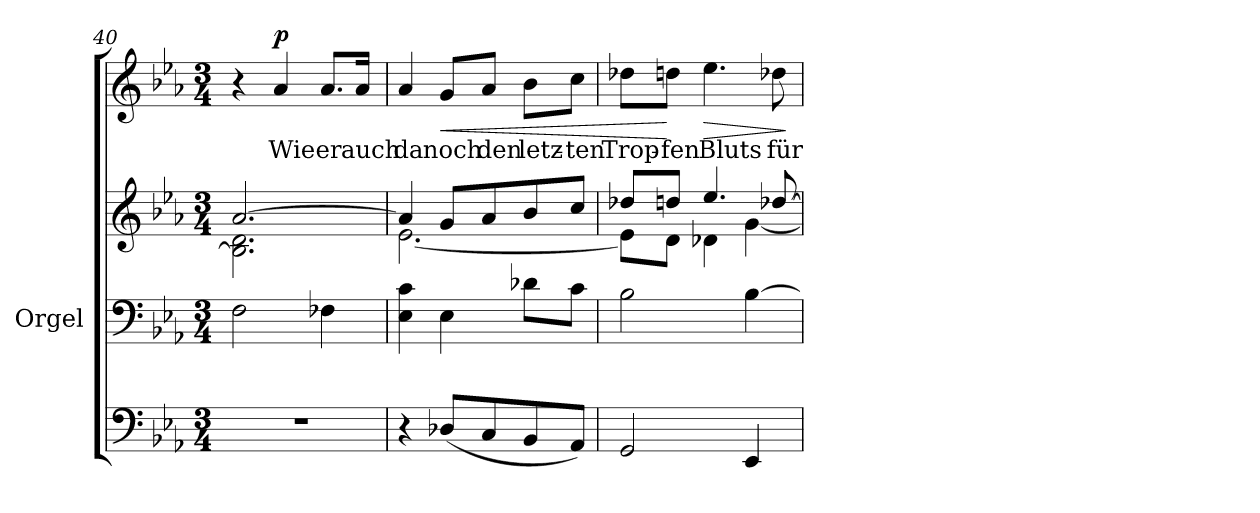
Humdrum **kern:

**kern	**kern	**kern	**kern	**text	**dynam
*part3	*part2	*part2	*part1	*part1	*part1
*staff4	*staff3	*staff2	*staff1	*staff1	*staff1
*	*I"Orgel	*	*	*	*
*	*I'Org.	*	*	*	*
*clefF4	*clefF4	*clefG2	*clefG2	*	*
*k[b-e-a-]	*k[b-e-a-]	*k[b-e-a-]	*k[b-e-a-]	*	*
*E-:	*E-:	*E-:	*E-:	*	*
*M3/4	*M3/4	*M3/4	*M3/4	*	*
=40	=40	=40	=40	=40	=40
*	*	*^	*	*	*
2.r	2F\	[>2.a-/	2.B\] 2.d\	4r	.	.
!	!	!	!	!	!LO:LY:b	!LO:DY:a
.	.	.	.	4a-/	Wie	p
!	!	!	!	!	!LO:LY:b	!
.	4F-X\	.	.	8.a-/L	er	.
!	!	!	!	!	!LO:LY:b	!
.	.	.	.	16a-/Jk	auch	.
=41	=41	=41	=41	=41	=41	=41
!	!	!	!	!	!LO:LY:b	!
4r	4E-\ 4c\	4a-/]	[<2.e-\	4a-/	da	.
!	!	!	!	!	!LO:LY:b	!LO:HP:b
(<8D-X/L	4E-\	8g/L	.	8g/L	noch	<
!	!	!	!	!	!LO:LY:b	!
8C/	.	8a-/	.	8a-/J	den	.
!	!	!	!	!	!LO:LY:b	!
8BB-/	8d-X\L	8b-/	.	8b-\L	letz-	.
!	!	!	!	!	!LO:LY:b	!
8AA-/J)	8c\J	8cc/J	.	8cc\J	-ten	.
!!LO:PB:g=z
=42	=42	=42	=42	=42	=42	=42
!	!	!	!	!	!LO:LY:b	!
2GG/	2B-\	8dd-X/L	8e-\L]	8dd-X\L	Trop-	.
!	!	!	!	!	!LO:LY:b	!
.	.	8ddn/J	8d\J	8ddn\J	-fen	[
!	!	!	!	!	!LO:LY:b	!LO:HP:b
.	.	4.ee-/	4d-X\	4.ee-\	Bluts	>
4EE-/	[4B-\	.	[<4g\	.	.	.
!	!	!	!	!	!LO:LY:b	!
.	.	[>8dd-X/	.	8dd-X\	für	.
*	*	*v	*v	*	*	*
.	.	.	.	.	]
=	=	=	=	=	=
*-	*-	*-	*-	*-	*-
